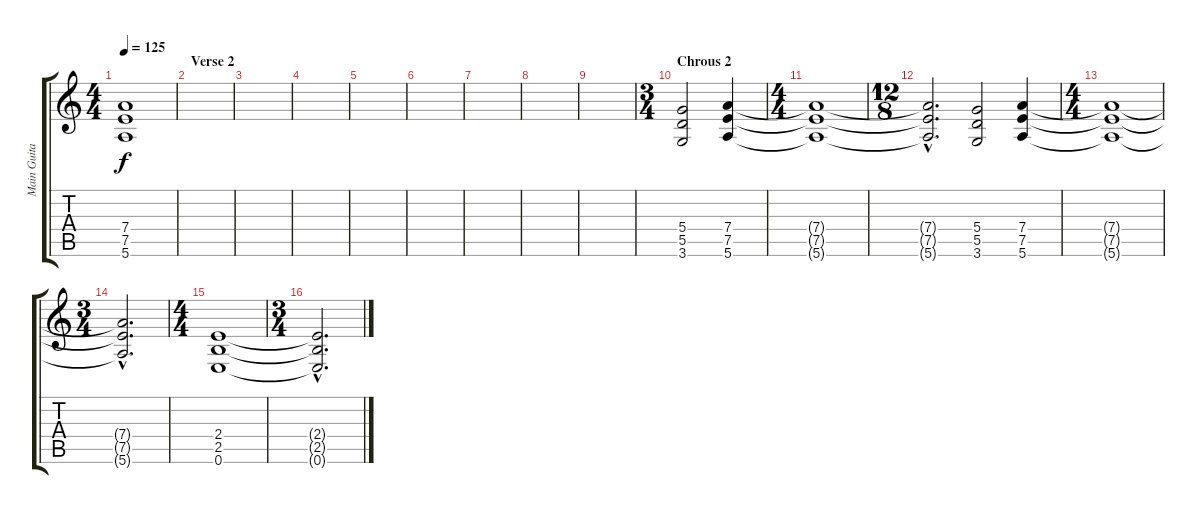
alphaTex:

\track ("Main Guitar" "Main Guita") {instrument overdrivenguitar}
\staff {score tabs}
\tuning (E4 B3 G3 D3 A2 E2) {hide}
\ts (4 4)
\tempo 125
\clef g2
\ks c
(7.4{t} 7.5{t} 5.6{t}).1{dy f} |
\section ("" "Verse 2")
|
|
|
|
|
|
|
|
\ts (3 4)
\section ("" "Chrous 2")
(5.4 5.5 3.6).2 (7.4 7.5 5.6).4 |
\ts (4 4)
(7.4{t} 7.5{t} 5.6{t}).1 |
\ts (12 8)
(7.4{hac t} 7.5{hac t} 5.6{hac t}).2{d} (5.4 5.5 3.6).2 (7.4 7.5 5.6).4 |
\ts (4 4)
(7.4{t} 7.5{t} 5.6{t}).1 |
\ts (3 4)
(7.4{hac t} 7.5{hac t} 5.6{hac t}).2{d} |
\ts (4 4)
(2.4 2.5 0.6).1 |
\ts (3 4)
(2.4{hac t} 2.5{hac t} 0.6{hac t}).2{d}
